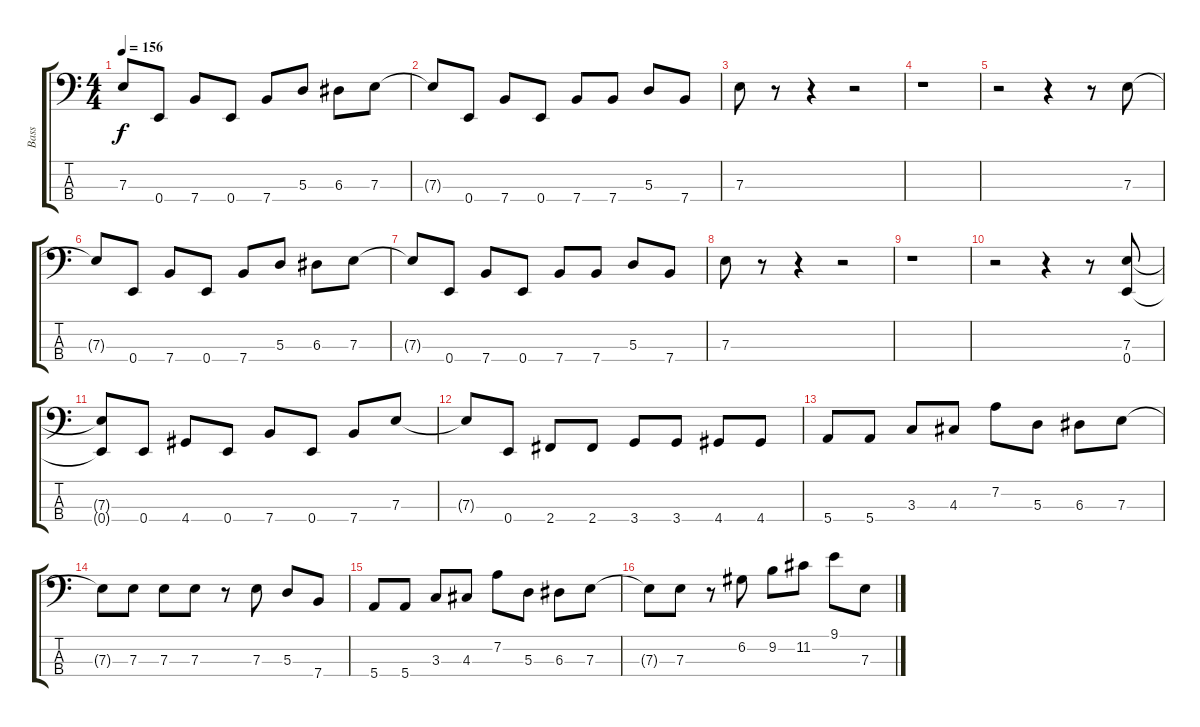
\track ("Bass" "Bass") {instrument electricbasspick}
\staff {score tabs}
\tuning (G2 D2 A1 E1) {hide}
\ts (4 4)
\tempo 156
\clef f4
\ks c
7.3{t}.8{dy f} 0.4.8 7.4.8 0.4.8 7.4.8 5.3.8 6.3.8 7.3.8 |
7.3{t}.8 0.4.8 7.4.8 0.4.8 7.4.8 7.4.8 5.3.8 7.4.8 |
7.3.8 r.8 r.4 r.2 |
r.1 |
r.2 r.4 r.8 7.3.8 |
7.3{t}.8 0.4.8 7.4.8 0.4.8 7.4.8 5.3.8 6.3.8 7.3.8 |
7.3{t}.8 0.4.8 7.4.8 0.4.8 7.4.8 7.4.8 5.3.8 7.4.8 |
7.3.8 r.8 r.4 r.2 |
r.1 |
r.2 r.4 r.8 (7.3 0.4).8 |
(7.3{t} 0.4{t}).8 0.4.8 4.4.8 0.4.8 7.4.8 0.4.8 7.4.8 7.3.8 |
7.3{t}.8 0.4.8 2.4.8 2.4.8 3.4.8 3.4.8 4.4.8 4.4.8 |
5.4.8 5.4.8 3.3.8 4.3.8 7.2.8 5.3.8 6.3.8 7.3.8 |
7.3{t}.8 7.3.8 7.3.8 7.3.8 r.8 7.3.8 5.3.8 7.4.8 |
5.4.8 5.4.8 3.3.8 4.3.8 7.2.8 5.3.8 6.3.8 7.3.8 |
7.3{t}.8 7.3.8 r.8 6.2.8 9.2.8 11.2.8 9.1.8 7.3.8
